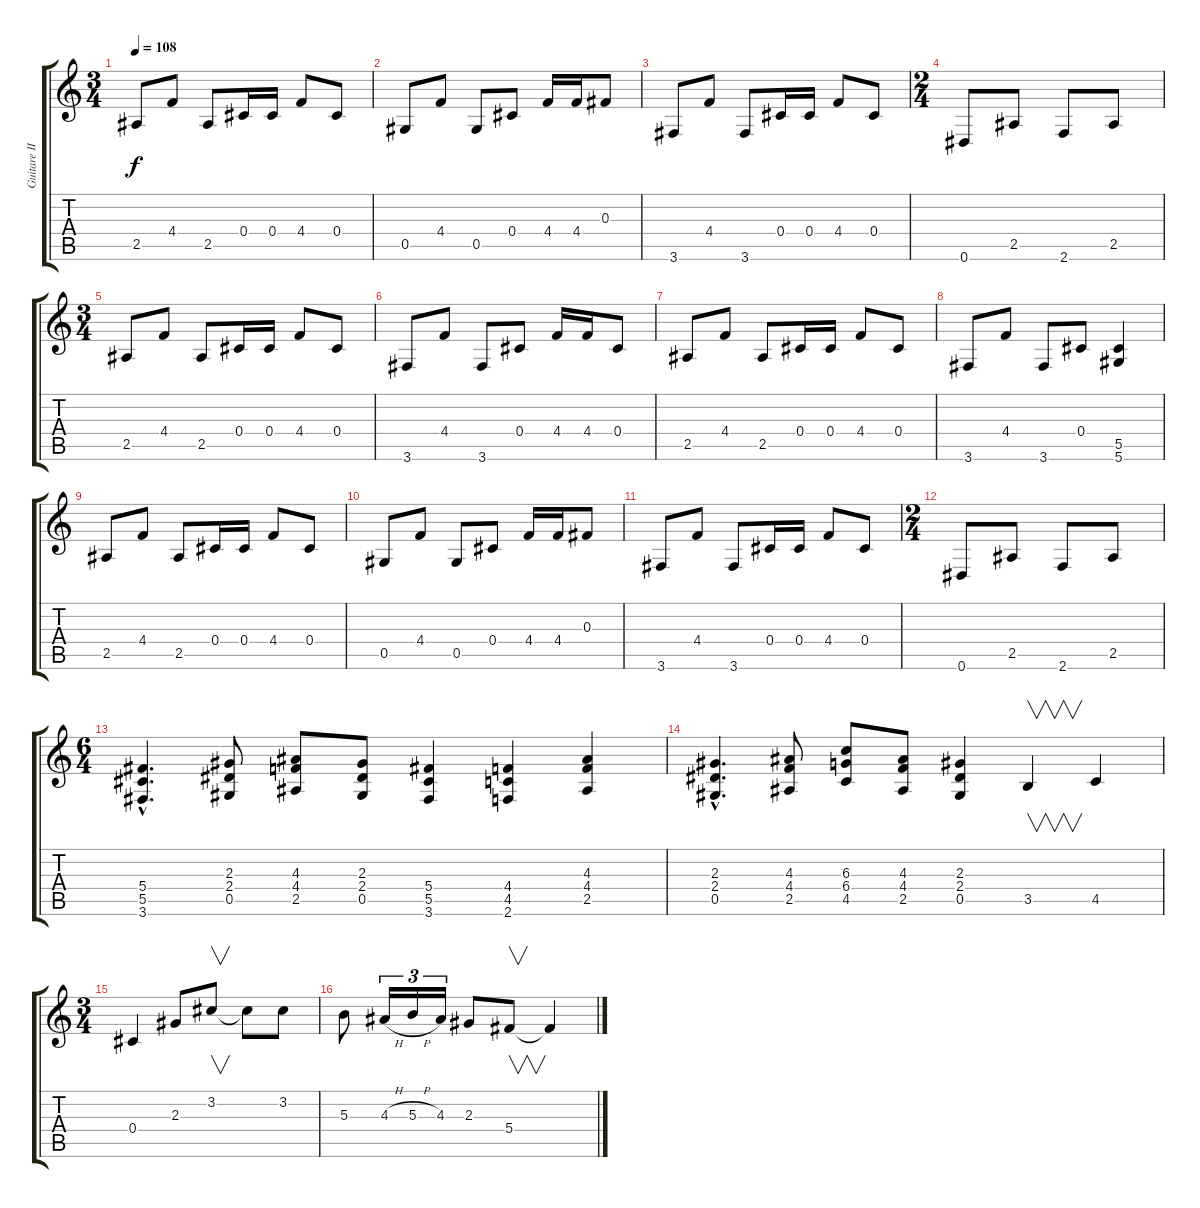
\track ("Guitare III ( Kirk )" "Guitare II") {instrument electricguitarclean}
\staff {score tabs}
\tuning (Eb4 Bb3 Gb3 Db3 Ab2 Eb2) {hide}
\ts (3 4)
\tempo 108
\clef g2
\ks c
2.5.8{dy f} 4.4.8 2.5.8 0.4.16 0.4.16 4.4.8 0.4.8 |
0.5.8 4.4.8 0.5.8 0.4.8 4.4.16 4.4.16 0.3.8 |
3.6.8 4.4.8 3.6.8 0.4.16 0.4.16 4.4.8 0.4.8 |
\ts (2 4)
0.6.8 2.5.8 2.6.8 2.5.8 |
\ts (3 4)
2.5.8 4.4.8 2.5.8 0.4.16 0.4.16 4.4.8 0.4.8 |
3.6.8 4.4.8 3.6.8 0.4.8 4.4.16 4.4.16 0.4.8 |
2.5.8 4.4.8 2.5.8 0.4.16 0.4.16 4.4.8 0.4.8 |
3.6.8 4.4.8 3.6.8 0.4.8 (5.5 5.6).4 |
2.5.8 4.4.8 2.5.8 0.4.16 0.4.16 4.4.8 0.4.8 |
0.5.8 4.4.8 0.5.8 0.4.8 4.4.16 4.4.16 0.3.8 |
3.6.8 4.4.8 3.6.8 0.4.16 0.4.16 4.4.8 0.4.8 |
\ts (2 4)
0.6.8 2.5.8 2.6.8 2.5.8 |
\ts (6 4)
(5.4{hac} 5.5{hac} 3.6{hac}).4{d instrument distortionguitar} (2.3 2.4 0.5).8 (4.3 4.4 2.5).8 (2.3 2.4 0.5).8 (5.4 5.5 3.6).4 (4.4 4.5 2.6).4 (4.3 4.4 2.5).4 |
(2.3{hac} 2.4{hac} 0.5{hac}).4{d} (4.3 4.4 2.5).8 (6.3 6.4 4.5).8 (4.3 4.4 2.5).8 (2.3 2.4 0.5).4 3.5.4{v} 4.5.4 |
\ts (3 4)
0.4.4{instrument electricguitarclean} 2.3.8 3.2.8{v} 3.2{t}.8 3.2.8 |
5.3.8 4.3{h}.16{tu (3 2)} 5.3{h}.16{tu (3 2)} 4.3.16{tu (3 2)} 2.3.8 5.4.8{v} 5.4{t}.4
